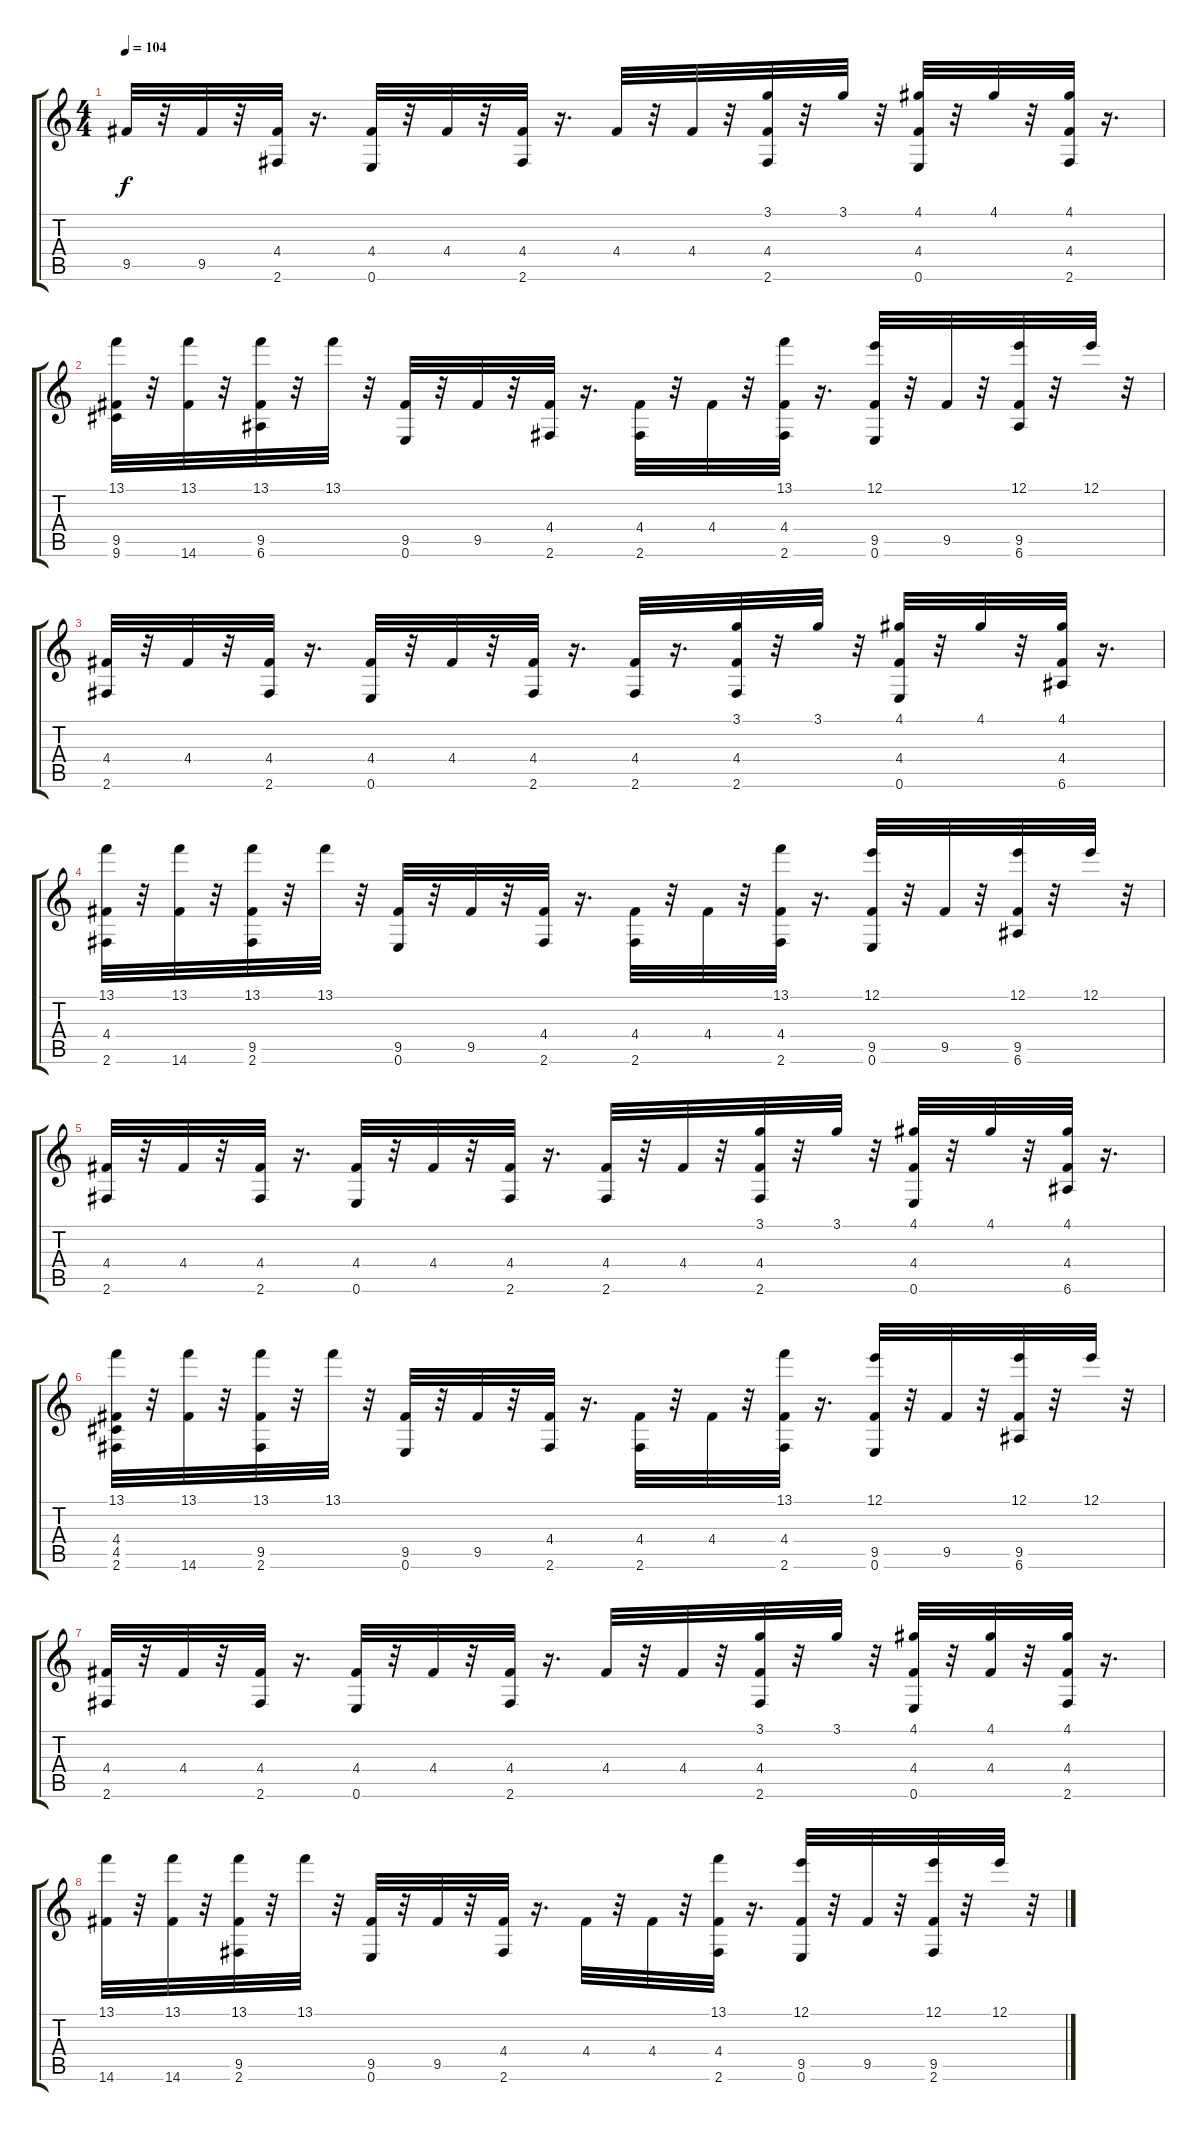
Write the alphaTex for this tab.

\track "" {instrument acousticguitarsteel}
\staff {score tabs}
\tuning (E4 B3 G3 D3 A2 E2) {hide}
\ts (4 4)
\tempo 104
\clef g2
\ks c
9.5.32{dy f} r.32 9.5.32 r.32 (4.4 2.6).32 r.16{d} (4.4 0.6).32 r.32 4.4.32 r.32 (4.4 2.6).32 r.16{d} 4.4.32 r.32 4.4.32 r.32 (3.1 4.4 2.6).32 r.32 3.1.32 r.32 (4.1 4.4 0.6).32 r.32 4.1.32 r.32 (4.1 4.4 2.6).32 r.16{d} |
(13.1 9.5 9.6).32 r.32 (13.1 14.6).32{volume 16} r.32 (13.1 9.5 6.6).32{volume 16} r.32 13.1.32{volume 16} r.32 (9.5 0.6).32{volume 16} r.32 9.5.32{volume 15} r.32 (4.4 2.6).32{volume 15} r.16{d} (4.4 2.6).32{volume 15} r.32 4.4.32{volume 15} r.32 (13.1 4.4 2.6).32{volume 15} r.16{d} (12.1 9.5 0.6).32{volume 14} r.32 9.5.32{volume 14} r.32 (12.1 9.5 6.6).32{volume 14} r.32 12.1.32{volume 14} r.32 |
(4.4 2.6).32{volume 14} r.32 4.4.32{volume 14} r.32 (4.4 2.6).32{volume 14} r.16{d} (4.4 0.6).32{volume 14} r.32 4.4.32{volume 14} r.32 (4.4 2.6).32{volume 13} r.16{d} (4.4 2.6).32{volume 13} r.16{d} (3.1 4.4 2.6).32{volume 13} r.32 3.1.32{volume 13} r.32 (4.1 4.4 0.6).32{volume 13} r.32 4.1.32{volume 12} r.32 (4.1 4.4 6.6).32{volume 12} r.16{d} |
(13.1 4.4 2.6).32{volume 12} r.32 (13.1 14.6).32{volume 12} r.32 (13.1 9.5 2.6).32{volume 12} r.32 13.1.32{volume 12} r.32 (9.5 0.6).32{volume 12} r.32 9.5.32{volume 12} r.32 (4.4 2.6).32{volume 11} r.16{d} (4.4 2.6).32{volume 11} r.32 4.4.32{volume 11} r.32 (13.1 4.4 2.6).32{volume 11} r.16{d} (12.1 9.5 0.6).32{volume 11} r.32 9.5.32{volume 10} r.32 (12.1 9.5 6.6).32{volume 10} r.32 12.1.32{volume 10} r.32 |
(4.4 2.6).32{volume 10} r.32 4.4.32{volume 10} r.32 (4.4 2.6).32{volume 10} r.16{d} (4.4 0.6).32{volume 10} r.32 4.4.32{volume 10} r.32 (4.4 2.6).32{volume 9} r.16{d} (4.4 2.6).32{volume 9} r.32 4.4.32{volume 9} r.32 (3.1 4.4 2.6).32{volume 9} r.32 3.1.32{volume 9} r.32 (4.1 4.4 0.6).32{volume 9} r.32 4.1.32{volume 8} r.32 (4.1 4.4 6.6).32{volume 8} r.16{d} |
(13.1 4.4 4.5 2.6).32{volume 8} r.32 (13.1 14.6).32{volume 8} r.32 (13.1 9.5 2.6).32{volume 8} r.32 13.1.32{volume 8} r.32 (9.5 0.6).32{volume 8} r.32 9.5.32{volume 8} r.32 (4.4 2.6).32{volume 7} r.16{d} (4.4 2.6).32{volume 7} r.32 4.4.32{volume 7} r.32 (13.1 4.4 2.6).32 r.16{d} (12.1 9.5 0.6).32{volume 7} r.32 9.5.32{volume 7} r.32 (12.1 9.5 6.6).32{volume 6} r.32 12.1.32{volume 6} r.32 |
(4.4 2.6).32{volume 6} r.32 4.4.32{volume 6} r.32 (4.4 2.6).32{volume 6} r.16{d} (4.4 0.6).32{volume 6} r.32 4.4.32{volume 6} r.32 (4.4 2.6).32{volume 6} r.16{d} 4.4.32{volume 5} r.32 4.4.32{volume 5} r.32 (3.1 4.4 2.6).32{volume 5} r.32 3.1.32{volume 5} r.32 (4.1 4.4 0.6).32{volume 5} r.32 (4.1 4.4).32{volume 5} r.32 (4.1 4.4 2.6).32{volume 4} r.16{d} |
(13.1 14.6).32{volume 4} r.32 (13.1 14.6).32{volume 4} r.32 (13.1 9.5 2.6).32{volume 4} r.32 13.1.32{volume 4} r.32 (9.5 0.6).32{volume 4} r.32 9.5.32{volume 4} r.32 (4.4 2.6).32{volume 4} r.16{d} 4.4.32{volume 3} r.32 4.4.32{volume 3} r.32 (13.1 4.4 2.6).32{volume 3} r.16{d} (12.1 9.5 0.6).32{volume 3} r.32 9.5.32{volume 3} r.32 (12.1 9.5 2.6).32{volume 2} r.32 12.1.32{volume 2} r.32
